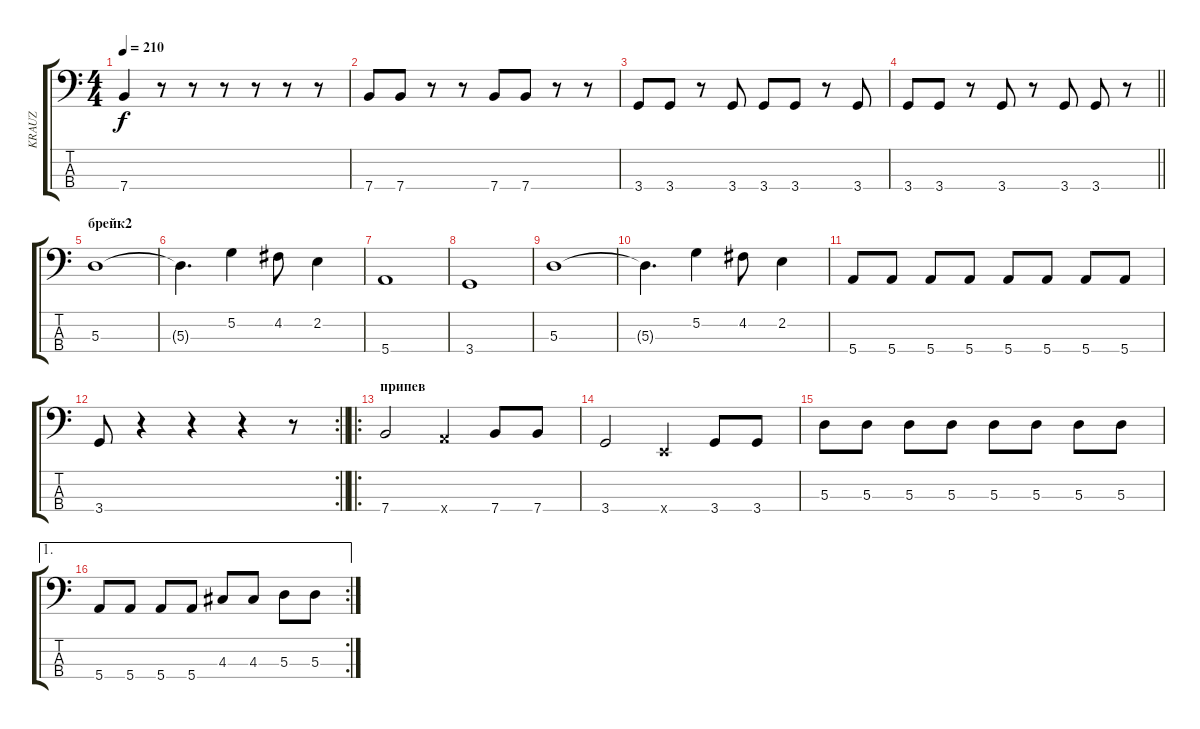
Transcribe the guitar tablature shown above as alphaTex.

\track ("KRAUZ" "KRAUZ") {instrument slapbass1}
\staff {score tabs}
\tuning (G2 D2 A1 E1) {hide}
\ts (4 4)
\tempo 210
\clef f4
\ks c
7.4.4{dy f} r.8 r.8 r.8 r.8 r.8 r.8 |
7.4.8 7.4.8 r.8 r.8 7.4.8 7.4.8 r.8 r.8 |
3.4.8 3.4.8 r.8 3.4.8 3.4.8 3.4.8 r.8 3.4.8 |
\barLineRight lightlight
3.4.8 3.4.8 r.8 3.4.8 r.8 3.4.8 3.4.8 r.8 |
\section ("" "брейк2")
5.3.1 |
5.3{t}.4{d} 5.2.4 4.2.8 2.2.4 |
5.4.1 |
3.4.1 |
5.3.1 |
5.3{t}.4{d} 5.2.4 4.2.8 2.2.4 |
5.4.8 5.4.8 5.4.8 5.4.8 5.4.8 5.4.8 5.4.8 5.4.8 |
\rc 2
\barLineRight lightlight
3.4.8 r.4 r.4 r.4 r.8 |
\ro
\section ("" "припев")
7.4.2 5.4{x}.4 7.4.8 7.4.8 |
3.4.2 0.4{x}.4 3.4.8 3.4.8 |
5.3.8 5.3.8 5.3.8 5.3.8 5.3.8 5.3.8 5.3.8 5.3.8 |
\ae 1
\rc 2
5.4.8 5.4.8 5.4.8 5.4.8 4.3.8 4.3.8 5.3.8 5.3.8
